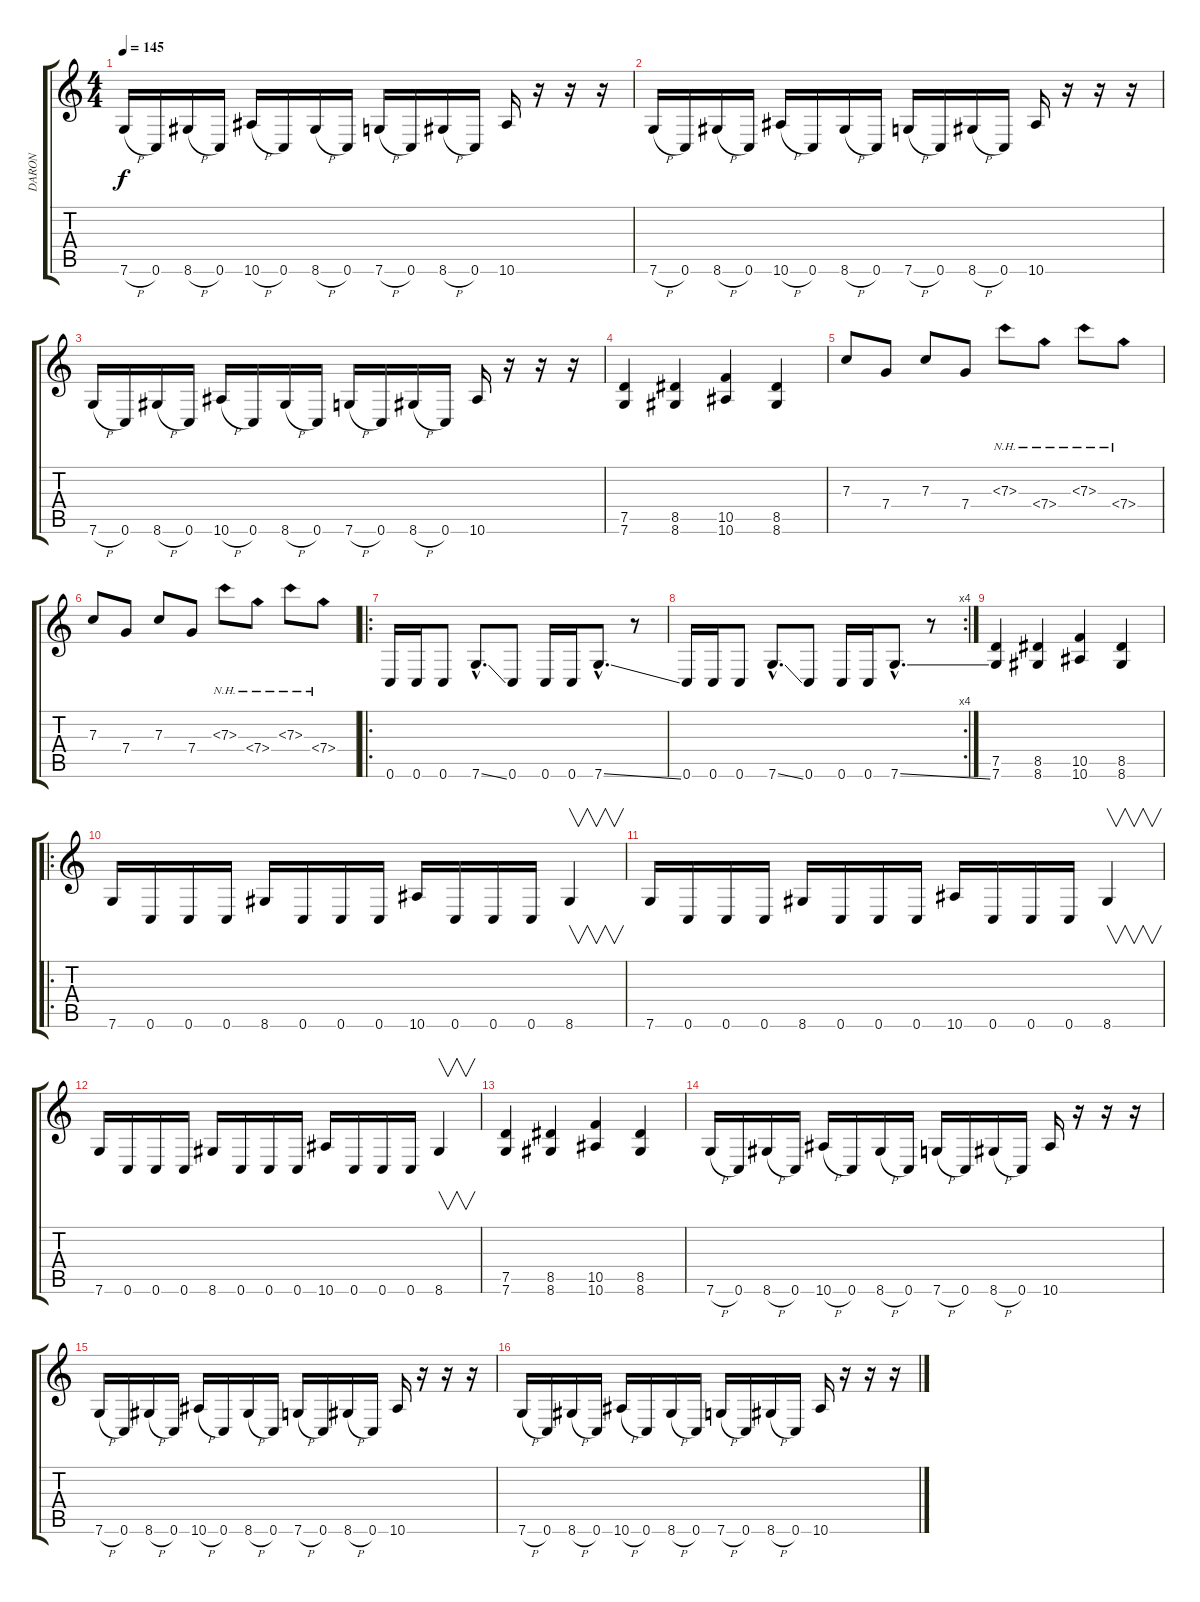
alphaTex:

\track ("DARON" "DARON") {instrument distortionguitar}
\staff {score tabs}
\tuning (D4 A3 F3 C3 G2 C2) {hide}
\ts (4 4)
\tempo 145
\clef g2
\ks c
7.6{h}.16{dy f} 0.6.16 8.6{h}.16 0.6.16 10.6{h}.16 0.6.16 8.6{h}.16 0.6.16 7.6{h}.16 0.6.16 8.6{h}.16 0.6.16 10.6.16 r.16 r.16 r.16 |
7.6{h}.16 0.6.16 8.6{h}.16 0.6.16 10.6{h}.16 0.6.16 8.6{h}.16 0.6.16 7.6{h}.16 0.6.16 8.6{h}.16 0.6.16 10.6.16 r.16 r.16 r.16 |
7.6{h}.16 0.6.16 8.6{h}.16 0.6.16 10.6{h}.16 0.6.16 8.6{h}.16 0.6.16 7.6{h}.16 0.6.16 8.6{h}.16 0.6.16 10.6.16 r.16 r.16 r.16 |
(7.5 7.6).4 (8.5 8.6).4 (10.5 10.6).4 (8.5 8.6).4 |
7.3.8 7.4.8 7.3.8 7.4.8 7.3{nh}.8 7.4{nh}.8 7.3{nh}.8 7.4{nh}.8 |
7.3.8 7.4.8 7.3.8 7.4.8 7.3{nh}.8 7.4{nh}.8 7.3{nh}.8 7.4{nh}.8 |
\ro
0.6.16 0.6.16 0.6.8 7.6{ss hac}.8{d} 0.6.8 0.6.16 0.6.16 7.6{ss hac}.8{d} r.8 |
\rc 4
0.6.16 0.6.16 0.6.8 7.6{ss hac}.8{d} 0.6.8 0.6.16 0.6.16 7.6{ss hac}.8{d} r.8 |
(7.5 7.6).4 (8.5 8.6).4 (10.5 10.6).4 (8.5 8.6).4 |
\ro
7.6.16 0.6.16 0.6.16 0.6.16 8.6.16 0.6.16 0.6.16 0.6.16 10.6.16 0.6.16 0.6.16 0.6.16 8.6.4{v} |
7.6.16 0.6.16 0.6.16 0.6.16 8.6.16 0.6.16 0.6.16 0.6.16 10.6.16 0.6.16 0.6.16 0.6.16 8.6.4{v} |
7.6.16 0.6.16 0.6.16 0.6.16 8.6.16 0.6.16 0.6.16 0.6.16 10.6.16 0.6.16 0.6.16 0.6.16 8.6.4{v} |
(7.5 7.6).4 (8.5 8.6).4 (10.5 10.6).4 (8.5 8.6).4 |
7.6{h}.16 0.6.16 8.6{h}.16 0.6.16 10.6{h}.16 0.6.16 8.6{h}.16 0.6.16 7.6{h}.16 0.6.16 8.6{h}.16 0.6.16 10.6.16 r.16 r.16 r.16 |
7.6{h}.16 0.6.16 8.6{h}.16 0.6.16 10.6{h}.16 0.6.16 8.6{h}.16 0.6.16 7.6{h}.16 0.6.16 8.6{h}.16 0.6.16 10.6.16 r.16 r.16 r.16 |
7.6{h}.16 0.6.16 8.6{h}.16 0.6.16 10.6{h}.16 0.6.16 8.6{h}.16 0.6.16 7.6{h}.16 0.6.16 8.6{h}.16 0.6.16 10.6.16 r.16 r.16 r.16
